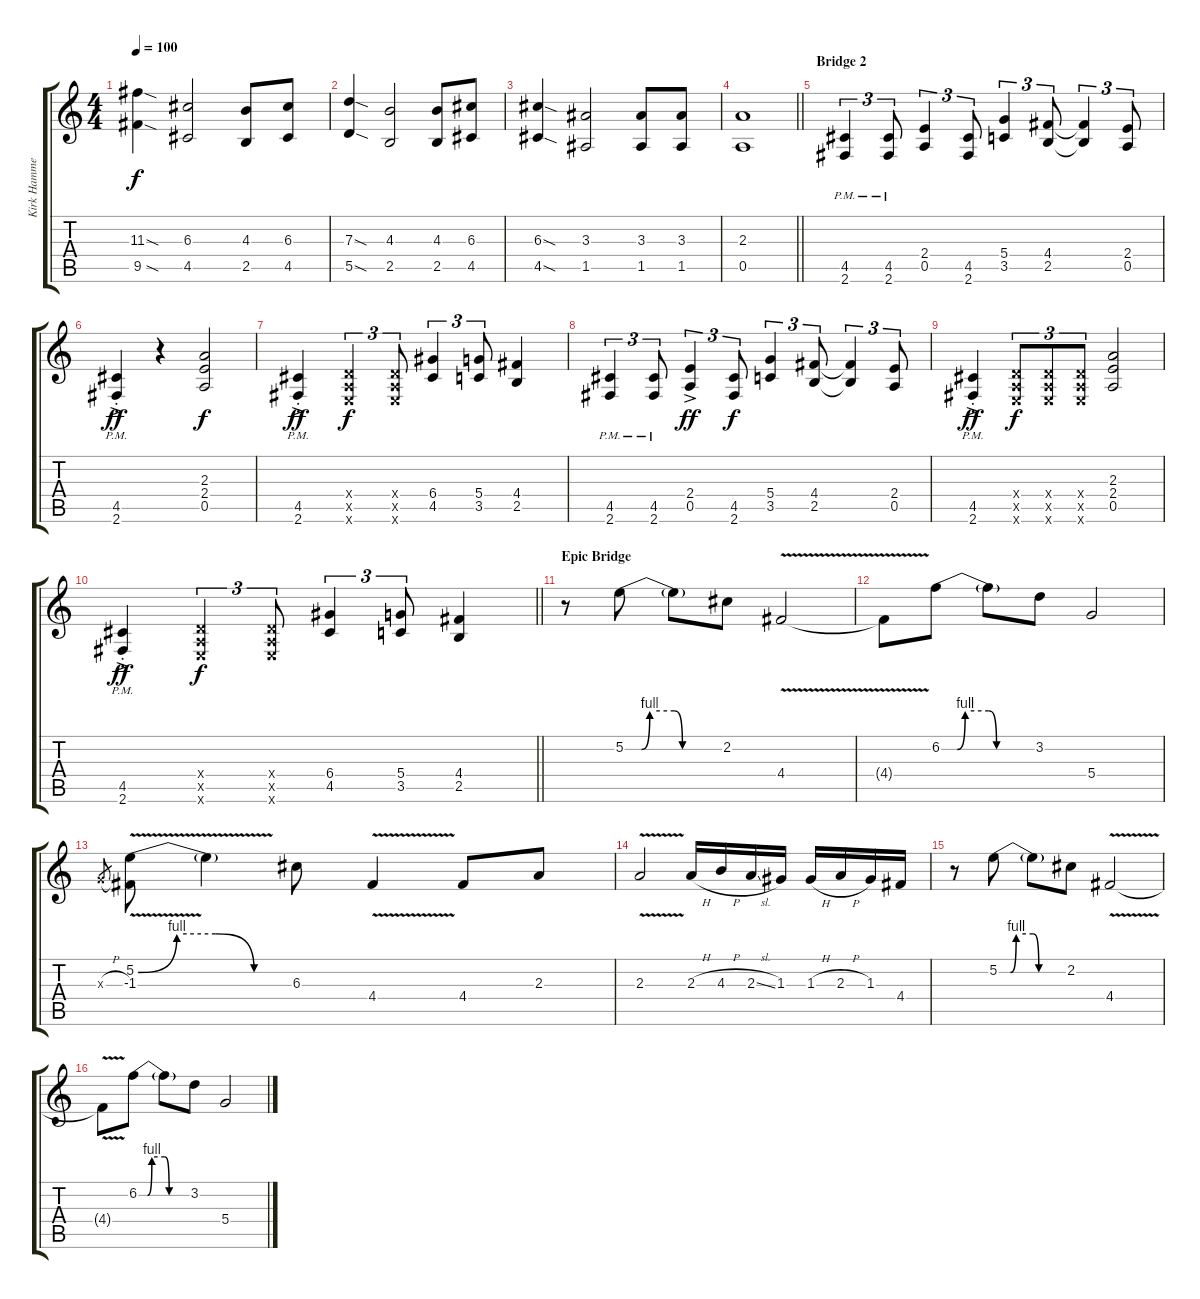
\track ("Kirk Hammett" "Kirk Hamme") {instrument distortionguitar}
\staff {score tabs}
\tuning (E4 B3 G3 D3 A2 E2) {hide}
\ts (4 4)
\tempo 100
\clef g2
\ks c
(11.3{sod} 9.5{sod}).4{dy f} (6.3 4.5).2 (4.3 2.5).8 (6.3 4.5).8 |
(7.3{sod} 5.5{sod}).4 (4.3 2.5).2 (4.3 2.5).8 (6.3 4.5).8 |
(6.3{sod} 4.5{sod}).4 (3.3 1.5).2 (3.3 1.5).8 (3.3 1.5).8 |
\barLineRight lightlight
(2.3 0.5).1 |
\section ("" "Bridge 2")
(4.5{pm} 2.6{pm}).4{tu (3 2)} (4.5{pm} 2.6{pm}).8{tu (3 2)} (2.4 0.5).4{tu (3 2)} (4.5 2.6).8{tu (3 2)} (5.4 3.5).4{tu (3 2)} (4.4 2.5).8{tu (3 2)} (4.4{t} 2.5{t}).4{tu (3 2)} (2.4 0.5).8{tu (3 2)} |
(4.5{ac pm st} 2.6{ac pm st}).4{dy ff} r.4 (2.3 2.4 0.5).2{dy f} |
(4.5{ac pm st} 2.6{ac pm st}).4{dy ff} (0.4{x} 0.5{x} 0.6{x}).4{tu (3 2) dy f} (0.4{x} 0.5{x} 0.6{x}).8{tu (3 2)} (6.4 4.5).4{tu (3 2)} (5.4 3.5).8{tu (3 2)} (4.4 2.5).4 |
(4.5{pm} 2.6{pm}).4{tu (3 2)} (4.5{pm} 2.6{pm}).8{tu (3 2)} (2.4{ac} 0.5{ac}).4{tu (3 2) dy ff} (4.5 2.6).8{tu (3 2) dy f} (5.4 3.5).4{tu (3 2)} (4.4 2.5).8{tu (3 2)} (4.4{t} 2.5{t}).4{tu (3 2)} (2.4 0.5).8{tu (3 2)} |
(4.5{ac pm st} 2.6{ac pm st}).4{dy ff} (0.4{x} 0.5{x} 0.6{x}).8{tu (3 2) dy f} (0.4{x} 0.5{x} 0.6{x}).8{tu (3 2)} (0.4{x} 0.5{x} 0.6{x}).8{tu (3 2)} (2.3 2.4 0.5).2 |
\barLineRight lightlight
(4.5{ac pm st} 2.6{ac pm st}).4{dy ff} (0.4{x} 0.5{x} 0.6{x}).4{tu (3 2) dy f} (0.4{x} 0.5{x} 0.6{x}).8{tu (3 2)} (6.4 4.5).4{tu (3 2)} (5.4 3.5).8{tu (3 2)} (4.4 2.5).4 |
\section ("" "Epic Bridge")
r.8 5.2{be (custom 0 0 10 0 15 4 30 4 35 0 60 0)}.8 5.2{t}.8 2.2.8 4.4{v}.2 |
4.4{t}.8 6.2{be (custom 0 0 10 0 15 4 30 4 35 0 60 0)}.8 6.2{t}.8 3.2.8 5.4.2 |
0.3{h x}.8{gr} (5.2{be (custom 0 0 15 4 30 4 45 0 60 0) v} -1.3).8 5.2{t}.4 6.3.8 4.4{v}.4 4.4.8 2.3.8 |
2.3{v}.2 2.3{h}.16 4.3{h}.16 2.3{sl}.16 1.3.16 1.3{h}.16 2.3{h}.16 1.3.16 4.4.16 |
r.8 5.2{be (custom 0 0 10 0 15 4 30 4 35 0 60 0)}.8 5.2{t}.8 2.2.8 4.4{v}.2 |
4.4{t}.8 6.2{be (custom 0 0 10 0 15 4 30 4 35 0 60 0)}.8 6.2{t}.8 3.2.8 5.4.2
